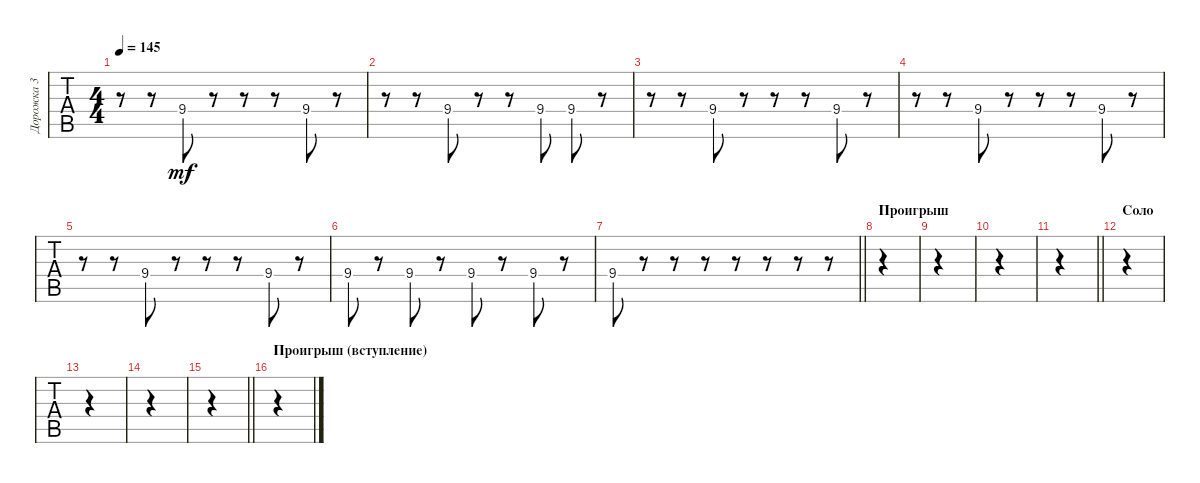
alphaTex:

\track ("Дорожка 3" "Дорожка 3") {instrument synthdrum}
\staff {tabs}
\tuning (E4 B3 G3 D3 A2 E2) {hide}
\ts (4 4)
\tempo 145
\clef g2
\ks c
r.8{dy mf} r.8 9.4.8 r.8 r.8 r.8 9.4.8 r.8 |
r.8 r.8 9.4.8 r.8 r.8 9.4.8 9.4.8 r.8 |
r.8 r.8 9.4.8 r.8 r.8 r.8 9.4.8 r.8 |
r.8 r.8 9.4.8 r.8 r.8 r.8 9.4.8 r.8 |
r.8 r.8 9.4.8 r.8 r.8 r.8 9.4.8 r.8 |
9.4.8 r.8 9.4.8 r.8 9.4.8 r.8 9.4.8 r.8 |
\barLineRight lightlight
9.4.8 r.8 r.8 r.8 r.8 r.8 r.8 r.8 |
\section ("" "Проигрыш")
|
|
|
\barLineRight lightlight
|
\section ("" "Соло")
|
|
|
\barLineRight lightlight
|
\section ("" "Проигрыш (вступление)")
